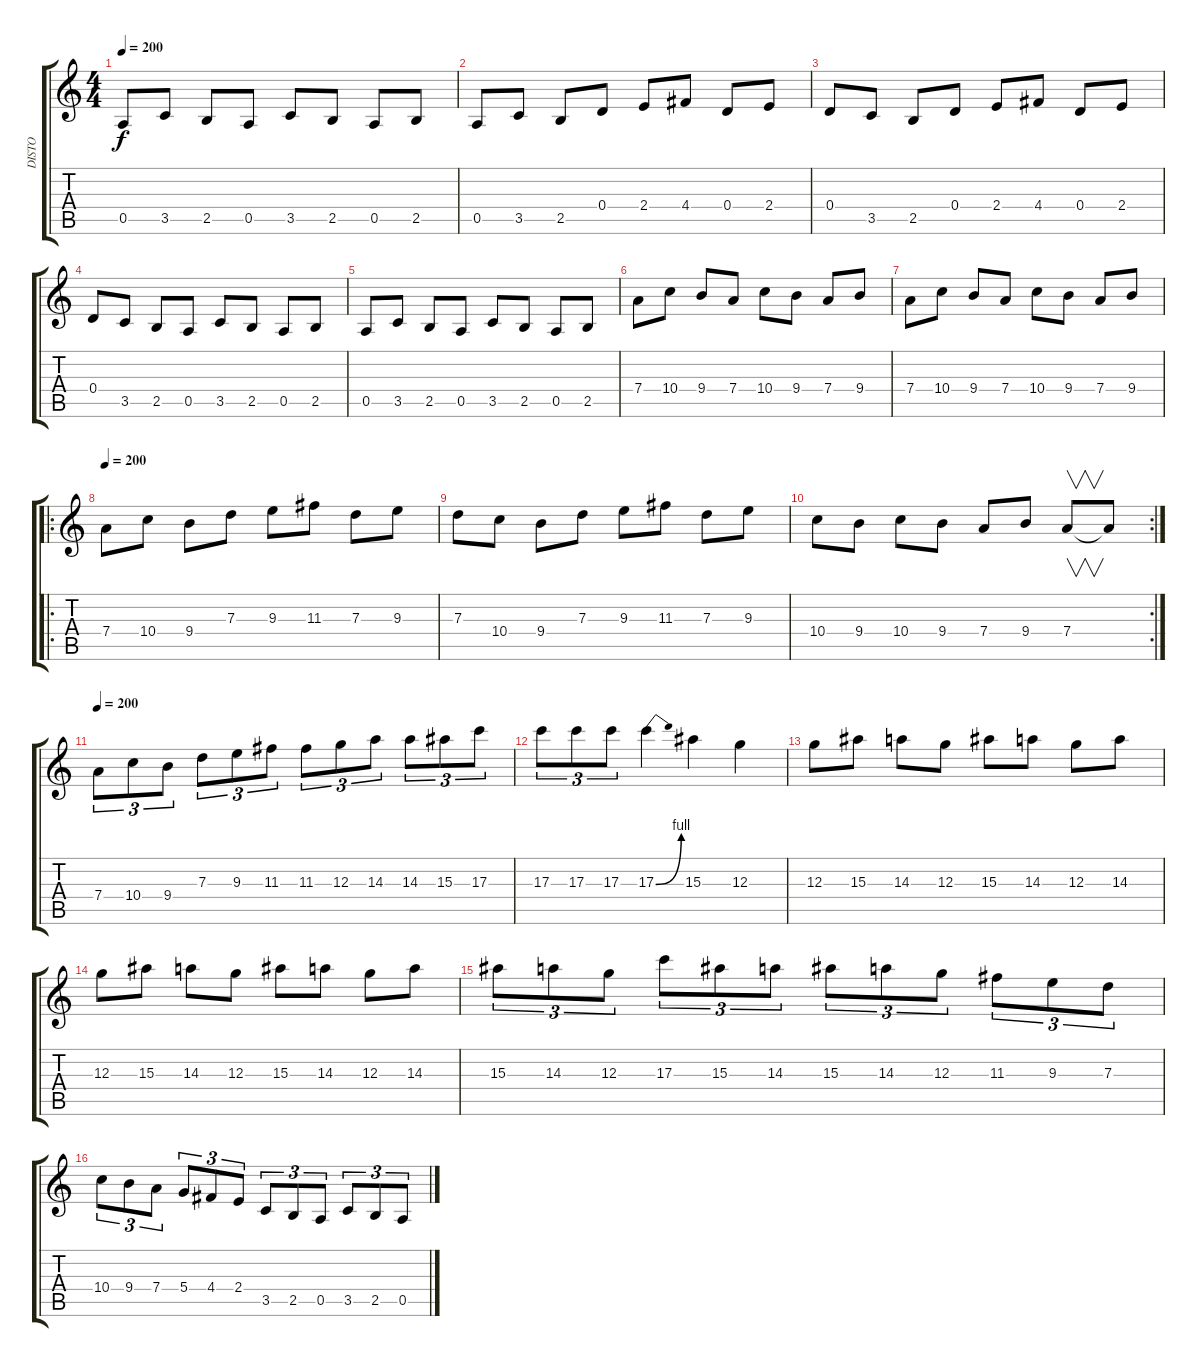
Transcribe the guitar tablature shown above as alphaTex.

\track ("DISTO" "DISTO") {instrument electricguitarclean}
\staff {score tabs}
\tuning (E4 B3 G3 D3 A2 E2) {hide}
\ts (4 4)
\tempo 200
\clef g2
\ks c
0.5.8{dy f} 3.5.8 2.5.8 0.5.8 3.5.8 2.5.8 0.5.8 2.5.8 |
0.5.8 3.5.8 2.5.8 0.4.8 2.4.8 4.4.8 0.4.8 2.4.8 |
0.4.8 3.5.8 2.5.8 0.4.8 2.4.8 4.4.8 0.4.8 2.4.8 |
0.4.8 3.5.8 2.5.8 0.5.8 3.5.8 2.5.8 0.5.8 2.5.8 |
0.5.8 3.5.8 2.5.8 0.5.8 3.5.8 2.5.8 0.5.8 2.5.8 |
7.4.8 10.4.8 9.4.8 7.4.8 10.4.8 9.4.8 7.4.8 9.4.8 |
7.4.8 10.4.8 9.4.8 7.4.8 10.4.8 9.4.8 7.4.8 9.4.8 |
\ro
\tempo 200
7.4.8{instrument distortionguitar} 10.4.8 9.4.8 7.3.8 9.3.8 11.3.8 7.3.8 9.3.8 |
7.3.8 10.4.8 9.4.8 7.3.8 9.3.8 11.3.8 7.3.8 9.3.8 |
\rc 2
10.4.8 9.4.8 10.4.8 9.4.8 7.4.8 9.4.8 7.4.8{v} 7.4{t}.8 |
\tempo 200
7.4.8{tu (3 2) instrument distortionguitar} 10.4.8{tu (3 2)} 9.4.8{tu (3 2)} 7.3.8{tu (3 2)} 9.3.8{tu (3 2)} 11.3.8{tu (3 2)} 11.3.8{tu (3 2)} 12.3.8{tu (3 2)} 14.3.8{tu (3 2)} 14.3.8{tu (3 2)} 15.3.8{tu (3 2)} 17.3.8{tu (3 2)} |
17.3.8{tu (3 2)} 17.3.8{tu (3 2)} 17.3.8{tu (3 2)} 17.3{be (bend 0 0 60 4)}.4 15.3.4 12.3.4 |
12.3.8 15.3.8 14.3.8 12.3.8 15.3.8 14.3.8 12.3.8 14.3.8 |
12.3.8 15.3.8 14.3.8 12.3.8 15.3.8 14.3.8 12.3.8 14.3.8 |
15.3.8{tu (3 2)} 14.3.8{tu (3 2)} 12.3.8{tu (3 2)} 17.3.8{tu (3 2)} 15.3.8{tu (3 2)} 14.3.8{tu (3 2)} 15.3.8{tu (3 2)} 14.3.8{tu (3 2)} 12.3.8{tu (3 2)} 11.3.8{tu (3 2)} 9.3.8{tu (3 2)} 7.3.8{tu (3 2)} |
10.4.8{tu (3 2)} 9.4.8{tu (3 2)} 7.4.8{tu (3 2)} 5.4.8{tu (3 2)} 4.4.8{tu (3 2)} 2.4.8{tu (3 2)} 3.5.8{tu (3 2)} 2.5.8{tu (3 2)} 0.5.8{tu (3 2)} 3.5.8{tu (3 2)} 2.5.8{tu (3 2)} 0.5.8{tu (3 2)}
